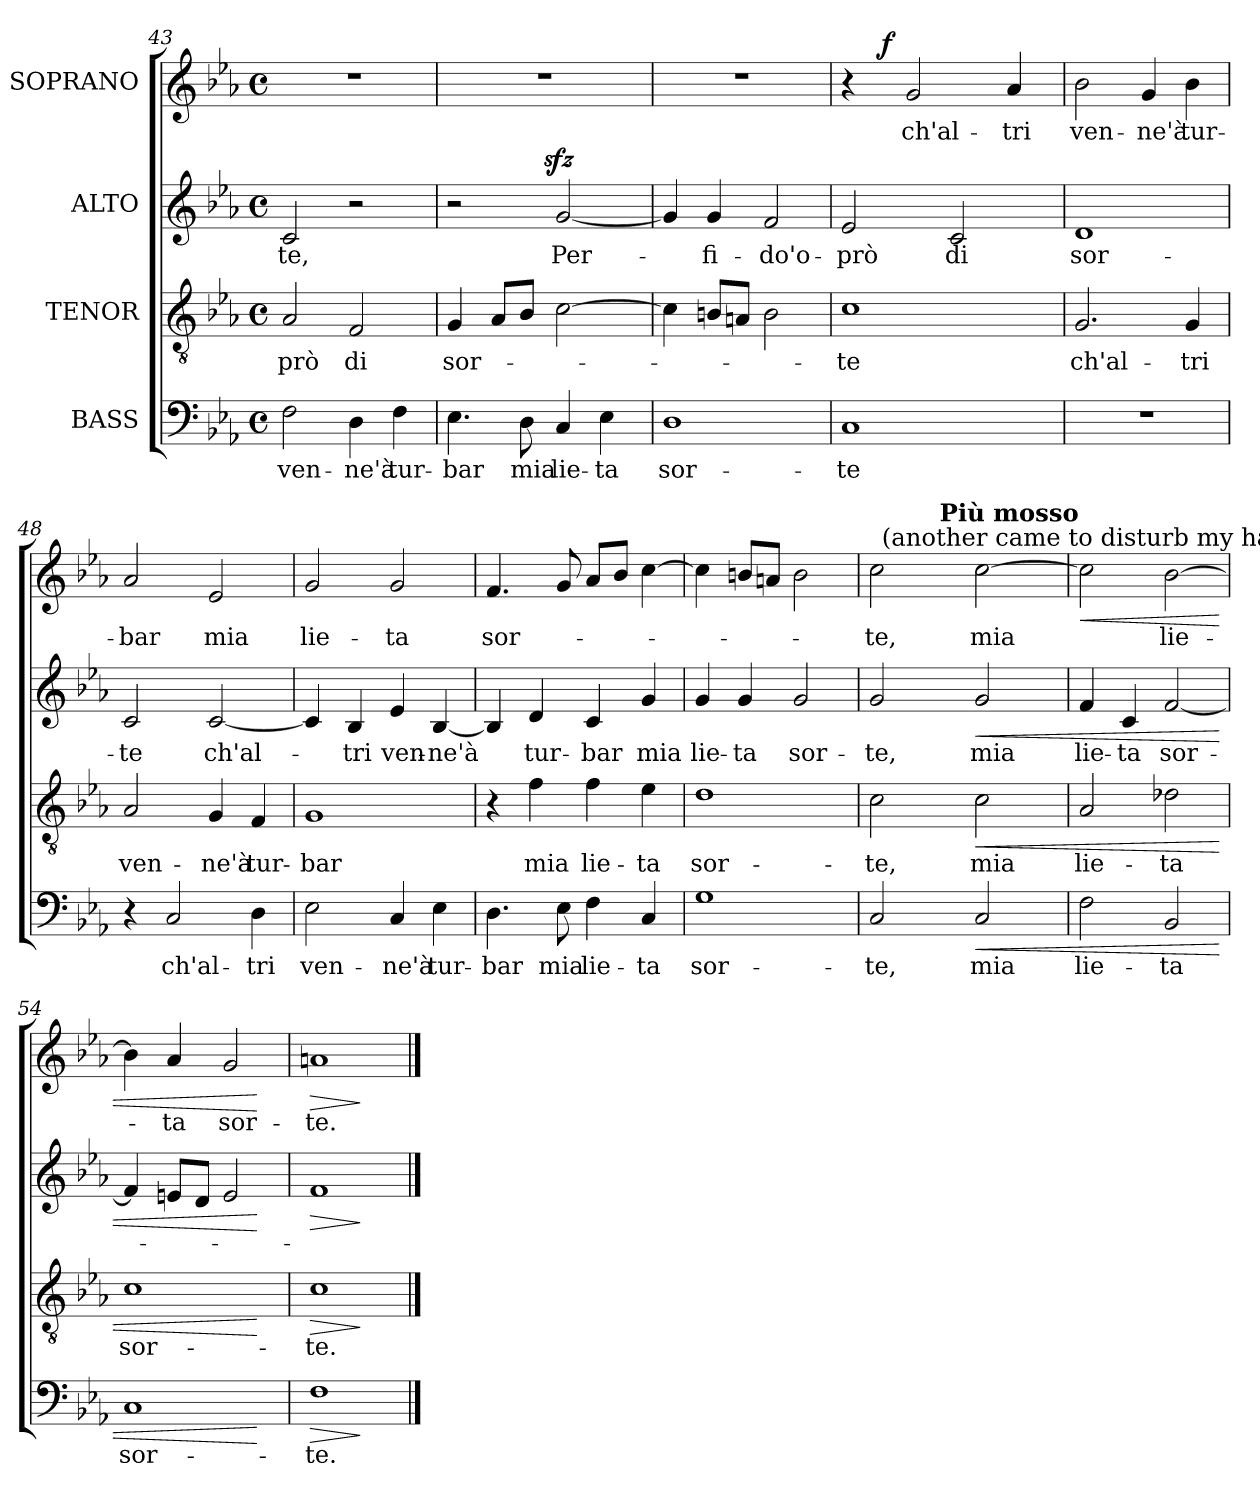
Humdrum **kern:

**kern	**text	**dynam	**kern	**text	**dynam	**kern	**text	**dynam	**kern	**text	**dynam
*part4	*part4	*part4	*part3	*part3	*part3	*part2	*part2	*part2	*part1	*part1	*part1
*staff4	*staff4	*staff4	*staff3	*staff3	*staff3	*staff2	*staff2	*staff2	*staff1	*staff1	*staff1
*I"BASS	*	*	*I"TENOR	*	*	*I"ALTO	*	*	*I"SOPRANO	*	*
*clefF4	*	*	*clefGv2	*	*	*clefG2	*	*	*clefG2	*	*
*k[b-e-a-]	*	*	*k[b-e-a-]	*	*	*k[b-e-a-]	*	*	*k[b-e-a-]	*	*
*E-:	*	*	*E-:	*	*	*E-:	*	*	*E-:	*	*
*M4/4	*	*	*M4/4	*	*	*M4/4	*	*	*M4/4	*	*
*met(c)	*	*	*met(c)	*	*	*met(c)	*	*	*met(c)	*	*
=43	=43	=43	=43	=43	=43	=43	=43	=43	=43	=43	=43
!	!LO:LY:b	!	!	!LO:LY:b	!	!	!LO:LY:b	!	!	!	!
2F\	ven-	.	2A-/	-prò	.	2c/	-te,	.	1r	.	.
!	!LO:LY:b	!	!	!LO:LY:b	!	!	!	!	!	!	!
4D\	-ne'à	.	2F/	di	.	2r	.	.	.	.	.
!	!LO:LY:b	!	!	!	!	!	!	!	!	!	!
4F\	tur-	.	.	.	.	.	.	.	.	.	.
=44	=44	=44	=44	=44	=44	=44	=44	=44	=44	=44	=44
!	!LO:LY:b	!	!	!LO:LY:b	!	!	!	!	!	!	!
*	*	*	*	*	*	*^	*	*	*	*	*
4.E-\	-bar	.	4G/	sor-	.	2r	4...ryy	.	.	1r	.	.
.	.	.	8A-/L	.	.	.	.	.	.	.	.	.
!	!LO:LY:b	!	!	!	!	!	!	!	!	!	!	!
8D\	mia	.	8B-/J	.	.	.	.	.	.	.	.	.
!	!	!	!	!	!	!	!	!	!LO:DY:a	!	!	!
.	.	.	.	.	.	.	2ryy	.	sfz	.	.	.
!	!LO:LY:b	!	!	!	!	!	!	!LO:LY:b	!	!	!	!
4C/	lie-	.	[>2c\	.	.	[<2g/	.	Per-	.	.	.	.
!	!LO:LY:b	!	!	!	!	!	!	!	!	!	!	!
4E-\	-ta	.	.	.	.	.	.	.	.	.	.	.
.	.	.	.	.	.	.	32ryy	.	.	.	.	.
=45	=45	=45	=45	=45	=45	=45	=45	=45	=45	=45	=45	=45
!	!LO:LY:b	!	!	!	!	!	!	!	!	!	!	!
*	*	*	*	*	*	*v	*v	*	*	*	*	*
1D	sor-	.	4c\]	.	.	4g/]	.	.	1r	.	.
!	!	!	!	!	!	!	!LO:LY:b	!	!	!	!
.	.	.	8Bn/L	.	.	4g/	-fi-	.	.	.	.
.	.	.	8An/J	.	.	.	.	.	.	.	.
!	!	!	!	!	!	!	!LO:LY:b	!	!	!	!
.	.	.	2B\	.	.	2f/	-do'o-	.	.	.	.
=46	=46	=46	=46	=46	=46	=46	=46	=46	=46	=46	=46
!	!LO:LY:b	!	!	!LO:LY:b	!	!	!LO:LY:b	!	!	!	!
*	*	*	*	*	*	*	*	*	*^	*	*
1C	-te	.	1c	-te	.	2e-/	-prò	.	4r	8ryy	.	.
.	.	.	.	.	.	.	.	.	.	32ryy	.	.
!	!	!	!	!	!	!	!	!	!	!	!	!LO:DY:a
.	.	.	.	.	.	.	.	.	.	2ryy	.	f
!	!	!	!	!	!	!	!	!	!	!	!LO:LY:b	!
.	.	.	.	.	.	.	.	.	2g/	.	ch'al-	.
!	!	!	!	!	!	!	!LO:LY:b	!	!	!	!	!
.	.	.	.	.	.	2c/	di	.	.	.	.	.
.	.	.	.	.	.	.	.	.	.	4ryy	.	.
!	!	!	!	!	!	!	!	!	!	!	!LO:LY:b	!
.	.	.	.	.	.	.	.	.	4a-/	.	-tri	.
.	.	.	.	.	.	.	.	.	.	16.ryy	.	.
!!LO:PB:g=z
=47	=47	=47	=47	=47	=47	=47	=47	=47	=47	=47	=47	=47
!	!	!	!	!LO:LY:b	!	!	!LO:LY:b	!	!	!	!LO:LY:b	!
*	*	*	*	*	*	*	*	*	*v	*v	*	*
1r	.	.	2.G/	ch'al-	.	1d	sor-	.	2b-\	ven-	.
!	!	!	!	!	!	!	!	!	!	!LO:LY:b	!
.	.	.	.	.	.	.	.	.	4g/	-ne'à	.
!	!	!	!	!LO:LY:b	!	!	!	!	!	!LO:LY:b	!
.	.	.	4G/	-tri	.	.	.	.	4b-\	tur-	.
=48	=48	=48	=48	=48	=48	=48	=48	=48	=48	=48	=48
!	!	!	!	!LO:LY:b	!	!	!LO:LY:b	!	!	!LO:LY:b	!
4r	.	.	2A-/	ven-	.	2c/	-te	.	2a-/	-bar	.
!	!LO:LY:b	!	!	!	!	!	!	!	!	!	!
2C/	ch'al-	.	.	.	.	.	.	.	.	.	.
!	!	!	!	!LO:LY:b	!	!	!LO:LY:b	!	!	!LO:LY:b	!
.	.	.	4G/	-ne'à	.	[<2c/	ch'al-	.	2e-/	mia	.
!	!LO:LY:b	!	!	!LO:LY:b	!	!	!	!	!	!	!
4D\	-tri	.	4F/	tur-	.	.	.	.	.	.	.
=49	=49	=49	=49	=49	=49	=49	=49	=49	=49	=49	=49
!	!LO:LY:b	!	!	!LO:LY:b	!	!	!	!	!	!LO:LY:b	!
2E-\	ven-	.	1G	-bar	.	4c/]	.	.	2g/	lie-	.
!	!	!	!	!	!	!	!LO:LY:b	!	!	!	!
.	.	.	.	.	.	4B-/	-tri	.	.	.	.
!	!LO:LY:b	!	!	!	!	!	!LO:LY:b	!	!	!LO:LY:b	!
4C/	-ne'à	.	.	.	.	4e-/	ven-	.	2g/	-ta	.
!	!LO:LY:b	!	!	!	!	!	!LO:LY:b	!	!	!	!
4E-\	tur-	.	.	.	.	[<4B-/	-ne'à	.	.	.	.
=50	=50	=50	=50	=50	=50	=50	=50	=50	=50	=50	=50
!	!LO:LY:b	!	!	!	!	!	!	!	!	!LO:LY:b	!
4.D\	-bar	.	4r	.	.	4B-/]	.	.	4.f/	sor-	.
!	!	!	!	!LO:LY:b	!	!	!LO:LY:b	!	!	!	!
.	.	.	4f\	mia	.	4d/	tur-	.	.	.	.
!	!LO:LY:b	!	!	!	!	!	!	!	!	!	!
8E-\	mia	.	.	.	.	.	.	.	8g/	.	.
!	!LO:LY:b	!	!	!LO:LY:b	!	!	!LO:LY:b	!	!	!	!
4F\	lie-	.	4f\	lie-	.	4c/	-bar	.	8a-/L	.	.
.	.	.	.	.	.	.	.	.	8b-/J	.	.
!	!LO:LY:b	!	!	!LO:LY:b	!	!	!LO:LY:b	!	!	!	!
4C/	-ta	.	4e-\	-ta	.	4g/	mia	.	[<4cc\	.	.
!!LO:LB:g=z
=51	=51	=51	=51	=51	=51	=51	=51	=51	=51	=51	=51
!	!LO:LY:b	!	!	!LO:LY:b	!	!	!LO:LY:b	!	!	!	!
1G	sor-	.	1d	sor-	.	4g/	lie-	.	4cc\]	.	.
!	!	!	!	!	!	!	!LO:LY:b	!	!	!	!
.	.	.	.	.	.	4g/	-ta	.	8bn/L	.	.
.	.	.	.	.	.	.	.	.	8an/J	.	.
!	!	!	!	!	!	!	!LO:LY:b	!	!	!	!
.	.	.	.	.	.	2g/	sor-	.	2b\	.	.
=52	=52	=52	=52	=52	=52	=52	=52	=52	=52	=52	=52
!	!LO:LY:b	!	!	!LO:LY:b	!	!	!LO:LY:b	!	!	!LO:LY:b	!
*	*	*	*	*	*	*	*	*	*^	*	*
*	*	*	*	*	*	*	*	*	*	*^	*	*
2C/	-te,	.	2c\	-te,	.	2g/	-te,	.	2cc\	32ryy	4ryy	-te,	.
!	!	!	!	!	!	!	!	!	!	!LO:TX:a:t=(another came to disturb my happy fortune)	!	!	!
.	.	.	.	.	.	.	.	.	.	2ryy	.	.	.
.	.	.	.	.	.	.	.	.	.	.	16ryy	.	.
!	!	!	!	!	!	!	!	!	!	!	!LO:TX:a:B:t=Più mosso	!	!
.	.	.	.	.	.	.	.	.	.	.	2ryy	.	.
!	!LO:LY:b	!LO:HP:b	!	!LO:LY:b	!LO:HP:b	!	!LO:LY:b	!LO:HP:b	!	!	!	!LO:LY:b	!
2C/	mia	<	2c\	mia	<	2g/	mia	<	[>2cc\	.	.	mia	.
.	.	.	.	.	.	.	.	.	.	4...ryy	.	.	.
.	.	.	.	.	.	.	.	.	.	.	8.ryy	.	.
=53	=53	=53	=53	=53	=53	=53	=53	=53	=53	=53	=53	=53	=53
!	!LO:LY:b	!	!	!LO:LY:b	!	!	!LO:LY:b	!	!	!	!	!	!LO:HP:b
*	*	*	*	*	*	*	*	*	*v	*v	*v	*	*
2F\	lie-	.	2A-/	lie-	.	4f/	lie-	.	2cc\]	.	<
!	!	!	!	!	!	!	!LO:LY:b	!	!	!	!
.	.	.	.	.	.	4c/	-ta	.	.	.	.
!	!LO:LY:b	!	!	!LO:LY:b	!	!	!LO:LY:b	!	!	!LO:LY:b	!
2BB-/	-ta	.	2d-X\	-ta	.	[<2f/	sor-	.	[>2b-\	lie-	.
=54	=54	=54	=54	=54	=54	=54	=54	=54	=54	=54	=54
!	!LO:LY:b	!	!	!LO:LY:b	!	!	!	!	!	!	!
1C	sor-	.	1c	sor-	.	4f/]	.	.	4b-\]	.	.
!	!	!	!	!	!	!	!	!	!	!LO:LY:b	!
.	.	.	.	.	.	8en/L	.	.	4a-/	-ta	.
.	.	.	.	.	.	8d/J	.	.	.	.	.
!	!	!	!	!	!	!	!	!	!	!LO:LY:b	!
.	.	.	.	.	.	2e/	.	.	2g/	sor-	.
.	.	[	.	.	[	.	.	[	.	.	[
=55	=55	=55	=55	=55	=55	=55	=55	=55	=55	=55	=55
!	!LO:LY:b	!LO:HP:b	!	!LO:LY:b	!LO:HP:b	!	!	!LO:HP:b	!	!LO:LY:b	!LO:HP:b
1F	-te.	>	1c	-te.	>	1f	.	>	1an	-te.	>
.	.	]	.	.	]	.	.	]	.	.	]
==	==	==	==	==	==	==	==	==	==	==	==
*-	*-	*-	*-	*-	*-	*-	*-	*-	*-	*-	*-
